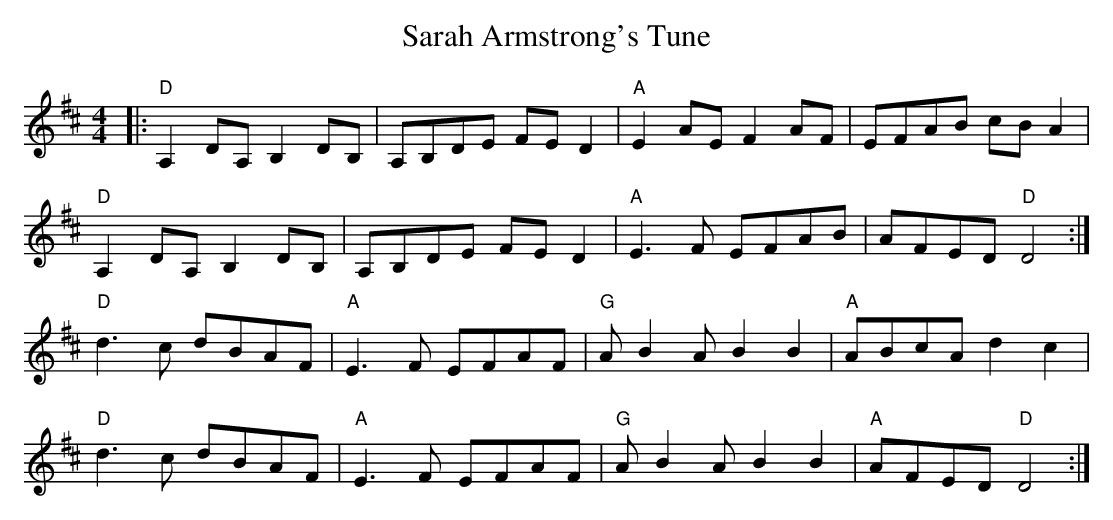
X:1
T: Sarah Armstrong's Tune
M: 4/4
L: 1/8
K: Dmaj
|:"D"A,2DA,B,2DB,|A,B,DE FED2|"A"E2AEF2AF|EFAB cBA2|
"D"A,2DA,B,2DB,|A,B,DE FED2|"A"E3F EFAB|AFED "D"D4:|
"D"d3c dBAF|"A"E3F EFAF|"G"AB2A B2B2|"A"ABcAd2c2|
"D"d3c dBAF|"A"E3F EFAF|"G"AB2A B2B2|"A"AFED "D"D4:|
